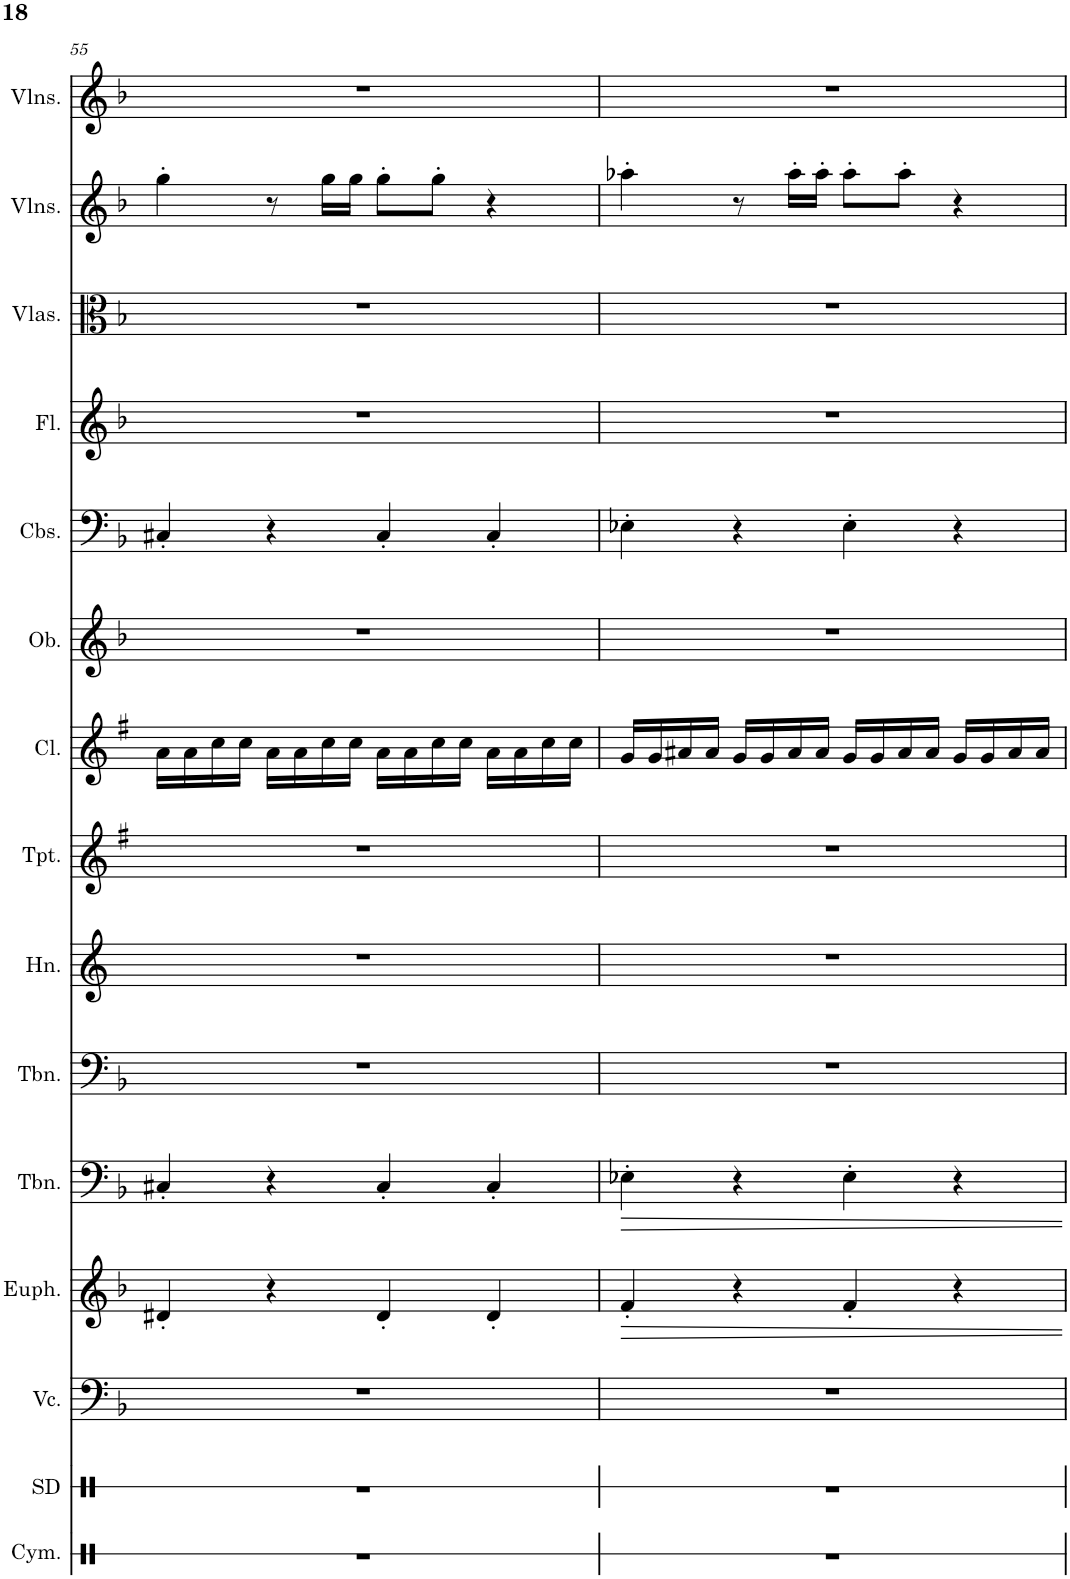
**kern	**kern	**kern	**kern	**kern	**kern	**kern	**kern	**kern	**kern	**kern	**kern	**kern	**kern	**kern
*part15	*part14	*part13	*part12	*part11	*part10	*part9	*part8	*part7	*part6	*part5	*part4	*part3	*part2	*part1
*staff15	*staff14	*staff13	*staff12	*staff11	*staff10	*staff9	*staff8	*staff7	*staff6	*staff5	*staff4	*staff3	*staff2	*staff1
*I"Cymbals	*I"Snare Drum	*I"Violoncello	*I"Euphonium	*I"Trombone	*I"Trombone	*I"Horn	*I"Trumpet	*I"Clarinet	*I"Oboe	*I"Contrabasses	*I"Flute	*I"Violas (section)	*I"Violins	*I"Violins
*I'Cym.	*I'SD	*I'Vc.	*I'Euph.	*I'Tbn.	*I'Tbn.	*I'Hn.	*I'Tpt.	*I'Cl.	*I'Ob.	*I'Cbs.	*I'Fl.	*I'Vlas.	*I'Vlns.	*I'Vlns.
!!LO:PB:g=z
*clefX	*clefX	*clefF4	*clefG2	*clefF4	*clefF4	*clefG2	*clefG2	*clefG2	*clefG2	*clefF4	*clefG2	*clefC3	*clefG2	*clefG2
*	*	*	*Trd8c14	*	*	*Trd4c7	*Trd1c2	*Trd1c2	*	*Trd7c12	*	*	*	*
*k[]	*k[]	*k[b-]	*k[b-]	*k[b-]	*k[b-]	*k[]	*k[f#]	*k[f#]	*k[b-]	*k[b-]	*k[b-]	*k[b-]	*k[b-]	*k[b-]
*M4/4	*M4/4	*M4/4	*M4/4	*M4/4	*M4/4	*M4/4	*M4/4	*M4/4	*M4/4	*M4/4	*M4/4	*M4/4	*M4/4	*M4/4
=55	=55	=55	=55	=55	=55	=55	=55	=55	=55	=55	=55	=55	=55	=55
1r	1r	1r	4d#X'/	4C#X'/	1r	1r	1r	16a\LL	1r	4C#X'/	1r	1r	4gg'\	1r
.	.	.	.	.	.	.	.	16a\	.	.	.	.	.	.
.	.	.	.	.	.	.	.	16cc\	.	.	.	.	.	.
.	.	.	.	.	.	.	.	16cc\JJ	.	.	.	.	.	.
.	.	.	4r	4r	.	.	.	16a\LL	.	4r	.	.	8r	.
.	.	.	.	.	.	.	.	16a\	.	.	.	.	.	.
.	.	.	.	.	.	.	.	16cc\	.	.	.	.	16gg\LL	.
.	.	.	.	.	.	.	.	16cc\JJ	.	.	.	.	16gg\JJ	.
.	.	.	4d#'/	4C#'/	.	.	.	16a\LL	.	4C#'/	.	.	8gg'\L	.
.	.	.	.	.	.	.	.	16a\	.	.	.	.	.	.
.	.	.	.	.	.	.	.	16cc\	.	.	.	.	8gg'\J	.
.	.	.	.	.	.	.	.	16cc\JJ	.	.	.	.	.	.
.	.	.	4d#'/	4C#'/	.	.	.	16a\LL	.	4C#'/	.	.	4r	.
.	.	.	.	.	.	.	.	16a\	.	.	.	.	.	.
.	.	.	.	.	.	.	.	16cc\	.	.	.	.	.	.
.	.	.	.	.	.	.	.	16cc\JJ	.	.	.	.	.	.
=56	=56	=56	=56	=56	=56	=56	=56	=56	=56	=56	=56	=56	=56	=56
1r	1r	1r	4f'/	4E-X'\	1r	1r	1r	16g/LL	1r	4E-X'\	1r	1r	4aa-X'\	1r
.	.	.	.	.	.	.	.	16g/	.	.	.	.	.	.
.	.	.	.	.	.	.	.	16a#X/	.	.	.	.	.	.
.	.	.	.	.	.	.	.	16a#/JJ	.	.	.	.	.	.
.	.	.	4r	4r	.	.	.	16g/LL	.	4r	.	.	8r	.
.	.	.	.	.	.	.	.	16g/	.	.	.	.	.	.
.	.	.	.	.	.	.	.	16a#/	.	.	.	.	16aa-'\LL	.
.	.	.	.	.	.	.	.	16a#/JJ	.	.	.	.	16aa-'\JJ	.
.	.	.	4f'/	4E-'\	.	.	.	16g/LL	.	4E-'\	.	.	8aa-'\L	.
.	.	.	.	.	.	.	.	16g/	.	.	.	.	.	.
.	.	.	.	.	.	.	.	16a#/	.	.	.	.	8aa-'\J	.
.	.	.	.	.	.	.	.	16a#/JJ	.	.	.	.	.	.
.	.	.	4r	4r	.	.	.	16g/LL	.	4r	.	.	4r	.
.	.	.	.	.	.	.	.	16g/	.	.	.	.	.	.
.	.	.	.	.	.	.	.	16a#/	.	.	.	.	.	.
.	.	.	.	.	.	.	.	16a#/JJ	.	.	.	.	.	.
=	=	=	=	=	=	=	=	=	=	=	=	=	=	=
*-	*-	*-	*-	*-	*-	*-	*-	*-	*-	*-	*-	*-	*-	*-
